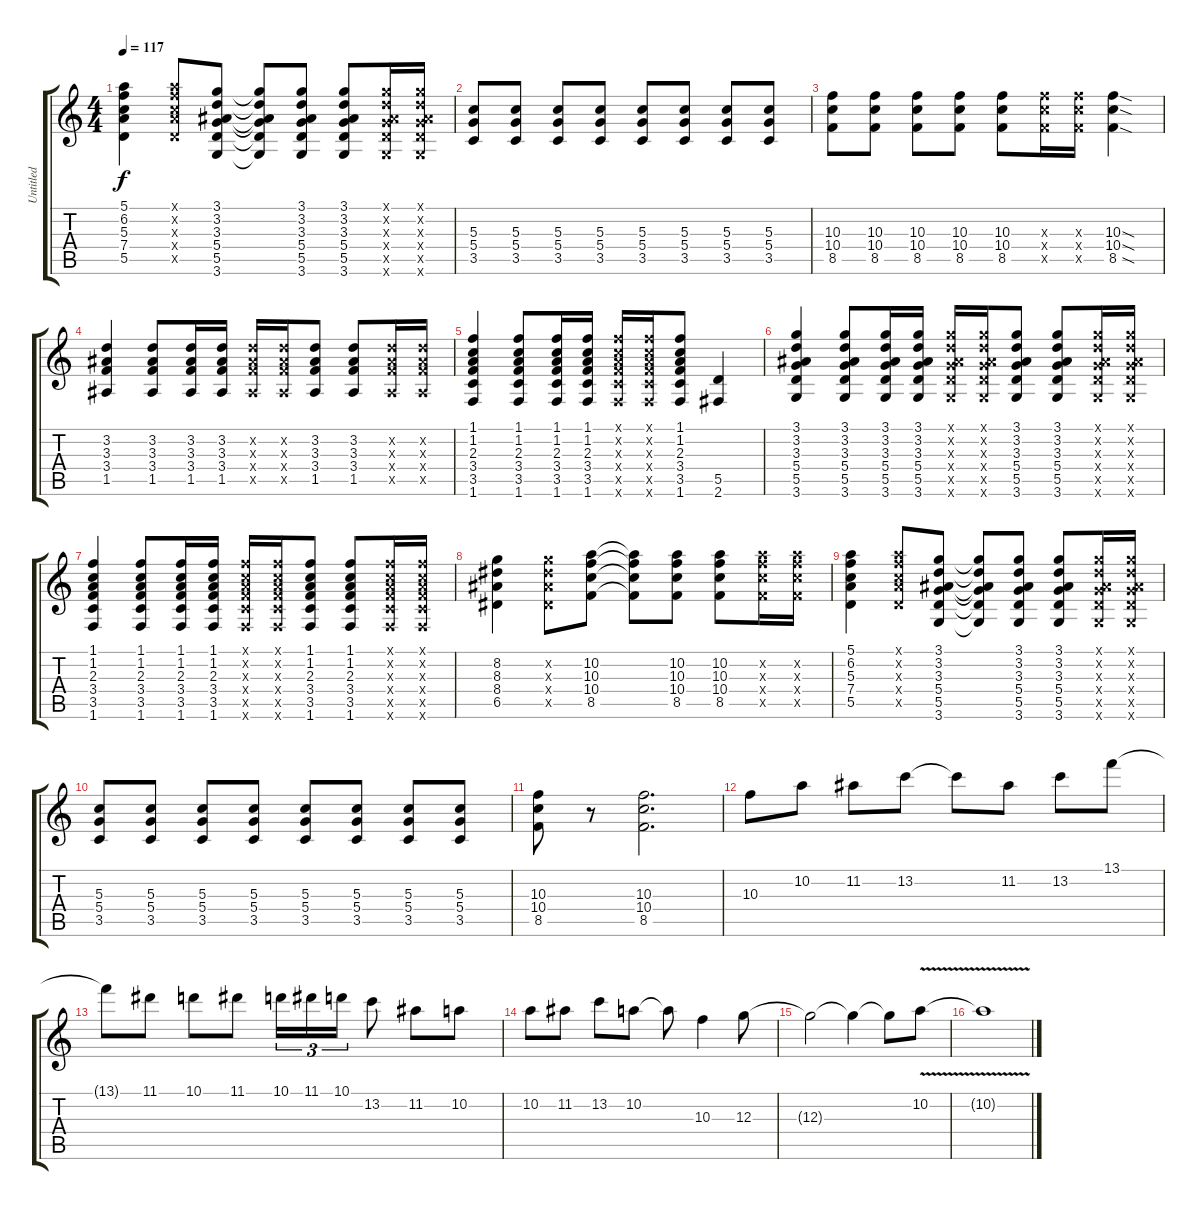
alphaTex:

\track ("Untitled" "Untitled") {instrument distortionguitar}
\staff {score tabs}
\tuning (E4 B3 G3 D3 A2 E2) {hide}
\ts (4 4)
\tempo 117
\clef g2
\ks c
(5.1 6.2 5.3 7.4 5.5).4{dy f} (5.1{x} 6.2{x} 5.3{x} 7.4{x} 5.5{x}).8 (3.1 3.2 3.3 5.4 5.5 3.6).8 (3.1{t} 3.2{t} 3.3{t} 5.4{t} 5.5{t} 3.6{t}).8 (3.1 3.2 3.3 5.4 5.5 3.6).8 (3.1 3.2 3.3 5.4 5.5 3.6).8 (3.1{x} 3.2{x} 3.3{x} 5.4{x} 5.5{x} 3.6{x}).16 (3.1{x} 3.2{x} 3.3{x} 5.4{x} 5.5{x} 3.6{x}).16 |
(5.3 5.4 3.5).8 (5.3 5.4 3.5).8 (5.3 5.4 3.5).8 (5.3 5.4 3.5).8 (5.3 5.4 3.5).8 (5.3 5.4 3.5).8 (5.3 5.4 3.5).8 (5.3 5.4 3.5).8 |
(10.3 10.4 8.5).8 (10.3 10.4 8.5).8 (10.3 10.4 8.5).8 (10.3 10.4 8.5).8 (10.3 10.4 8.5).8 (10.3{x} 10.4{x} 8.5{x}).16 (10.3{x} 10.4{x} 8.5{x}).16 (10.3{sod} 10.4{sod} 8.5{sod}).4 |
(3.2 3.3 3.4 1.5).4 (3.2 3.3 3.4 1.5).8 (3.2 3.3 3.4 1.5).16 (3.2 3.3 3.4 1.5).16 (3.2{x} 3.3{x} 3.4{x} 1.5{x}).16 (3.2{x} 3.3{x} 3.4{x} 1.5{x}).16 (3.2 3.3 3.4 1.5).8 (3.2 3.3 3.4 1.5).8 (3.2{x} 3.3{x} 3.4{x} 1.5{x}).16 (3.2{x} 3.3{x} 3.4{x} 1.5{x}).16 |
(1.1 1.2 2.3 3.4 3.5 1.6).4 (1.1 1.2 2.3 3.4 3.5 1.6).8 (1.1 1.2 2.3 3.4 3.5 1.6).16 (1.1 1.2 2.3 3.4 3.5 1.6).16 (1.1{x} 1.2{x} 2.3{x} 3.4{x} 3.5{x} 1.6{x}).16 (1.1{x} 1.2{x} 2.3{x} 3.4{x} 3.5{x} 1.6{x}).16 (1.1 1.2 2.3 3.4 3.5 1.6).8 (5.5 2.6).4 |
(3.1 3.2 3.3 5.4 5.5 3.6).4 (3.1 3.2 3.3 5.4 5.5 3.6).8 (3.1 3.2 3.3 5.4 5.5 3.6).16 (3.1 3.2 3.3 5.4 5.5 3.6).16 (3.1{x} 3.2{x} 3.3{x} 5.4{x} 5.5{x} 3.6{x}).16 (3.1{x} 3.2{x} 3.3{x} 5.4{x} 5.5{x} 3.6{x}).16 (3.1 3.2 3.3 5.4 5.5 3.6).8 (3.1 3.2 3.3 5.4 5.5 3.6).8 (3.1{x} 3.2{x} 3.3{x} 5.4{x} 5.5{x} 3.6{x}).16 (3.1{x} 3.2{x} 3.3{x} 5.4{x} 5.5{x} 3.6{x}).16 |
(1.1 1.2 2.3 3.4 3.5 1.6).4 (1.1 1.2 2.3 3.4 3.5 1.6).8 (1.1 1.2 2.3 3.4 3.5 1.6).16 (1.1 1.2 2.3 3.4 3.5 1.6).16 (1.1{x} 1.2{x} 2.3{x} 3.4{x} 3.5{x} 1.6{x}).16 (1.1{x} 1.2{x} 2.3{x} 3.4{x} 3.5{x} 1.6{x}).16 (1.1 1.2 2.3 3.4 3.5 1.6).8 (1.1 1.2 2.3 3.4 3.5 1.6).8 (1.1{x} 1.2{x} 2.3{x} 3.4{x} 3.5{x} 1.6{x}).16 (1.1{x} 1.2{x} 2.3{x} 3.4{x} 3.5{x} 1.6{x}).16 |
(8.2 8.3 8.4 6.5).4 (8.2{x} 8.3{x} 8.4{x} 6.5{x}).8 (10.2 10.3 10.4 8.5).8 (10.2{t} 10.3{t} 10.4{t} 8.5{t}).8 (10.2 10.3 10.4 8.5).8 (10.2 10.3 10.4 8.5).8 (10.2{x} 10.3{x} 10.4{x} 8.5{x}).16 (10.2{x} 10.3{x} 10.4{x} 8.5{x}).16 |
(5.1 6.2 5.3 7.4 5.5).4 (5.1{x} 6.2{x} 5.3{x} 7.4{x} 5.5{x}).8 (3.1 3.2 3.3 5.4 5.5 3.6).8 (3.1{t} 3.2{t} 3.3{t} 5.4{t} 5.5{t} 3.6{t}).8 (3.1 3.2 3.3 5.4 5.5 3.6).8 (3.1 3.2 3.3 5.4 5.5 3.6).8 (3.1{x} 3.2{x} 3.3{x} 5.4{x} 5.5{x} 3.6{x}).16 (3.1{x} 3.2{x} 3.3{x} 5.4{x} 5.5{x} 3.6{x}).16 |
(5.3 5.4 3.5).8 (5.3 5.4 3.5).8 (5.3 5.4 3.5).8 (5.3 5.4 3.5).8 (5.3 5.4 3.5).8 (5.3 5.4 3.5).8 (5.3 5.4 3.5).8 (5.3 5.4 3.5).8 |
(10.3 10.4 8.5).8 r.8 (10.3 10.4 8.5).2{d} |
10.3.8 10.2.8 11.2.8 13.2.8 13.2{t}.8 11.2.8 13.2.8 13.1.8 |
13.1{t}.8 11.1.8 10.1.8 11.1.8 10.1.16{tu (3 2)} 11.1.16{tu (3 2)} 10.1.16{tu (3 2)} 13.2.8 11.2.8 10.2.8 |
10.2.8 11.2.8 13.2.8 10.2.8 10.2{t}.8 10.3.4 12.3.8 |
12.3{t}.2 12.3{t}.4 12.3{t}.8 10.2{v}.8 |
10.2{v t}.1
